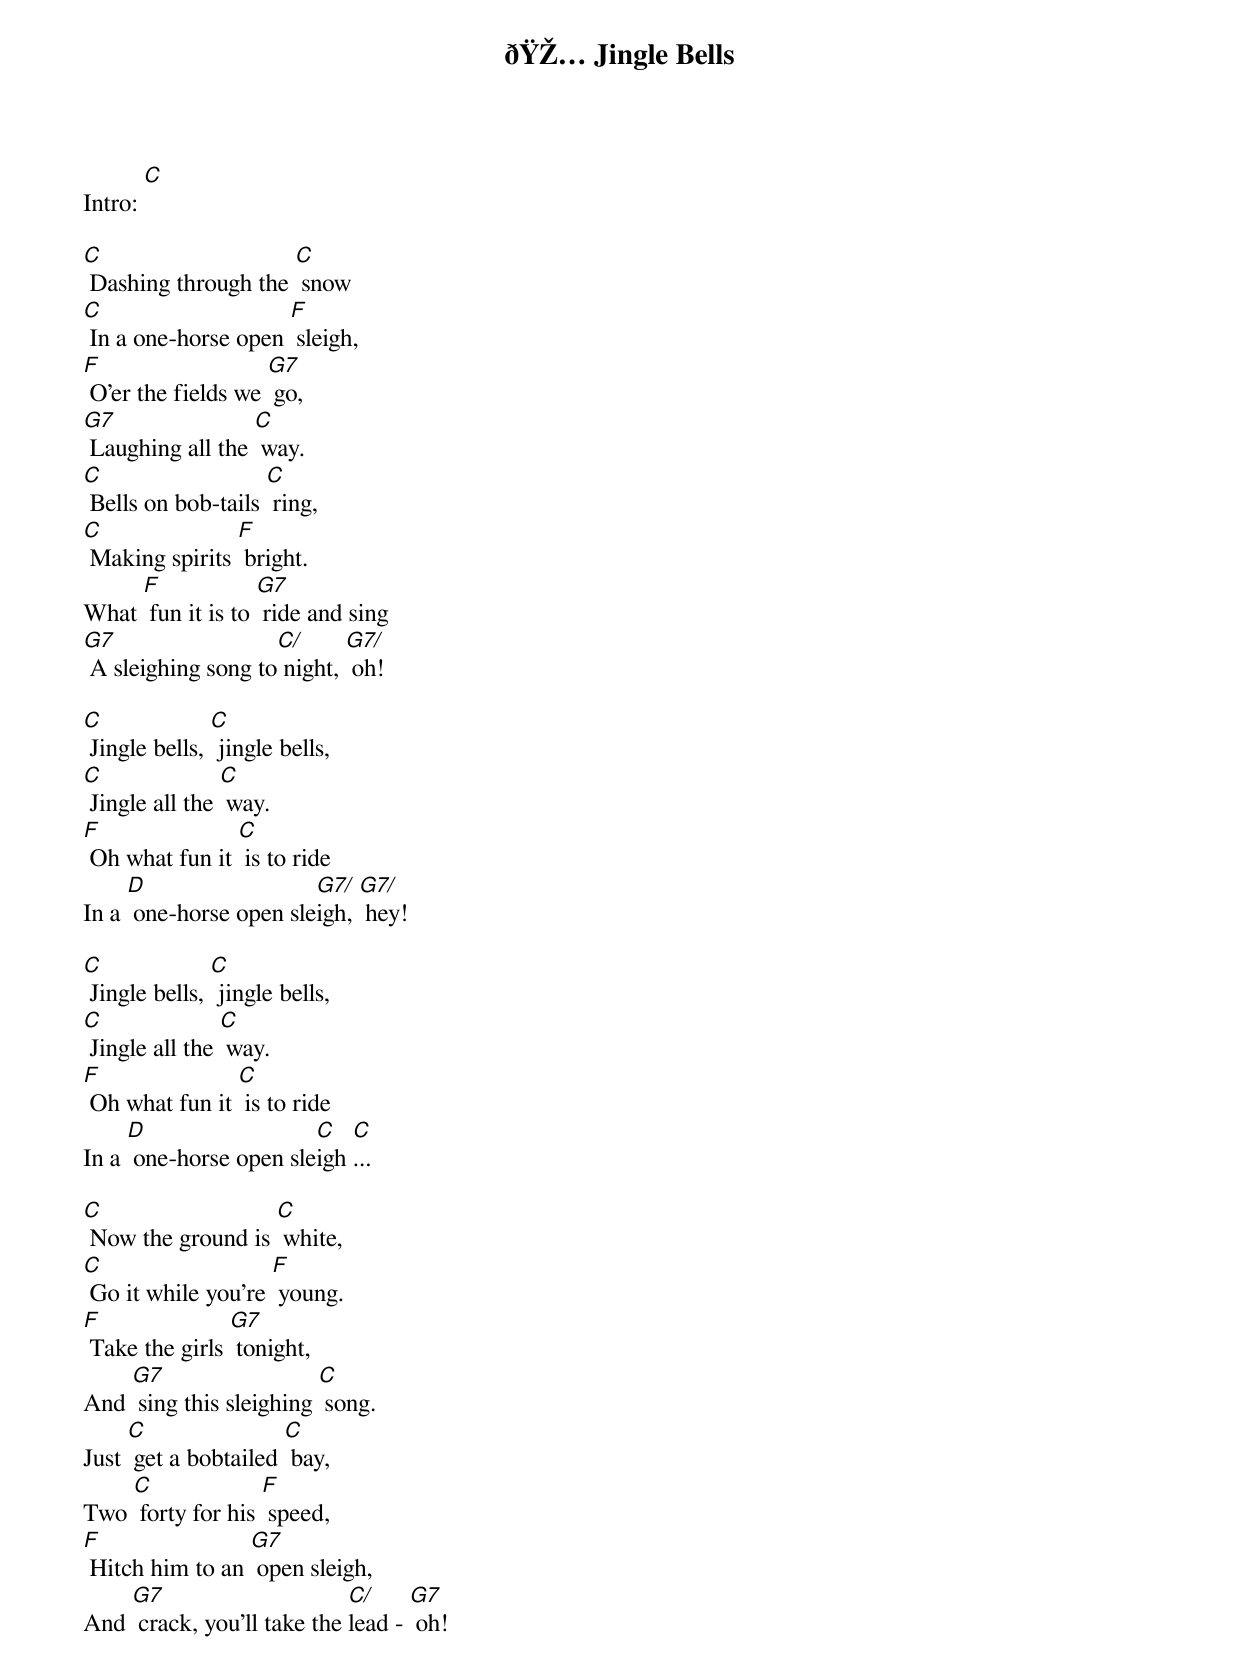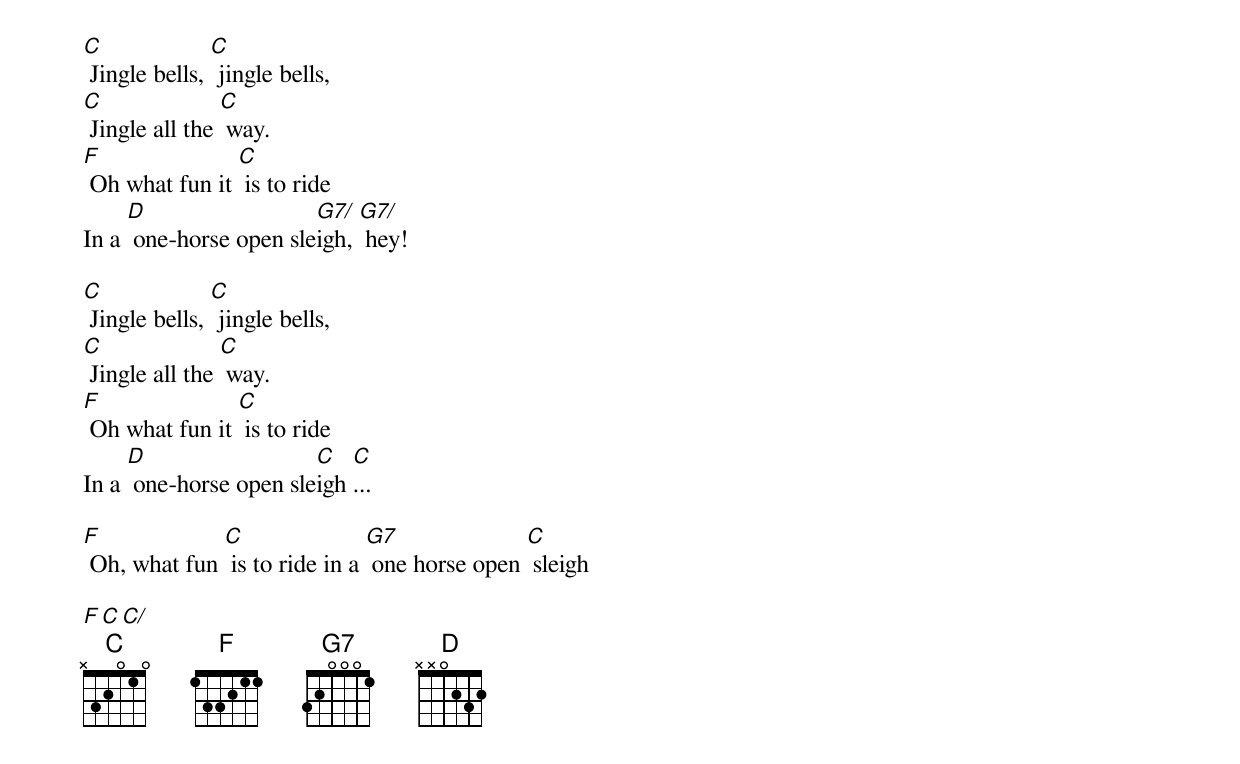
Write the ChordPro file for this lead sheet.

{t:ðŸŽ… Jingle Bells}
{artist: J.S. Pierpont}
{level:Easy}


Intro: [C]

[C] Dashing through the [C] snow
[C] In a one-horse open [F] sleigh,
[F] O'er the fields we [G7] go,
[G7] Laughing all the [C] way.
[C] Bells on bob-tails [C] ring,
[C] Making spirits [F] bright.
What [F] fun it is to [G7] ride and sing
[G7] A sleighing song to[C/] night, [G7/] oh!

[C] Jingle bells, [C] jingle bells,
[C] Jingle all the [C] way.
[F] Oh what fun it [C] is to ride
In a [D] one-horse open sle[G7/]igh, [G7/] hey!

[C] Jingle bells, [C] jingle bells,
[C] Jingle all the [C] way.
[F] Oh what fun it [C] is to ride
In a [D] one-horse open sle[C]igh [C]...

[C] Now the ground is [C] white,
[C] Go it while you're [F] young.
[F] Take the girls [G7] tonight,
And [G7] sing this sleighing [C] song.
Just [C] get a bobtailed [C] bay,
Two [C] forty for his [F] speed,
[F] Hitch him to an [G7] open sleigh,
And [G7] crack, you'll take the [C/]lead - [G7] oh!


[C] Jingle bells, [C] jingle bells,
[C] Jingle all the [C] way.
[F] Oh what fun it [C] is to ride
In a [D] one-horse open sle[G7/]igh, [G7/] hey!

[C] Jingle bells, [C] jingle bells,
[C] Jingle all the [C] way.
[F] Oh what fun it [C] is to ride
In a [D] one-horse open sle[C]igh [C]...

[F] Oh, what fun [C] is to ride in a [G7] one horse open [C] sleigh

[F][C][C/]
